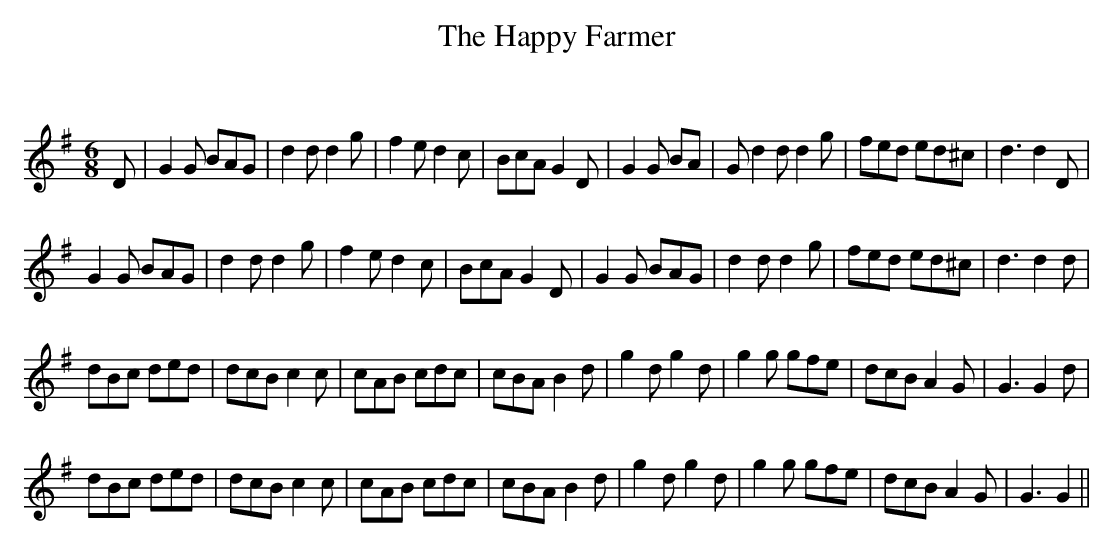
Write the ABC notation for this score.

X:1
T: The Happy Farmer
C:
Q:180
K:G
M:6/8
L:1/16
D2|G4G2 B2A2G2|d4d2 d4g2|f4e2 d4c2|B2c2A2 G4D2|G4G2 B2A2|G2d4d2 d4g2|f2e2d2 e2d2^c2|d6d4D2|
G4G2 B2A2G2|d4d2 d4g2|f4e2 d4c2|B2c2A2 G4D2|G4G2 B2A2G2|d4d2 d4g2|f2e2d2 e2d2^c2|d6d4d2|
d2B2c2 d2e2d2|d2c2B2 c4c2|c2A2B2 c2d2c2|c2B2A2 B4d2|g4d2 g4d2|g4g2 g2f2e2|d2c2B2 A4G2|G6G4d2|
d2B2c2 d2e2d2|d2c2B2 c4c2|c2A2B2 c2d2c2|c2B2A2 B4d2|g4d2 g4d2|g4g2 g2f2e2|d2c2B2 A4G2|G6G4||
